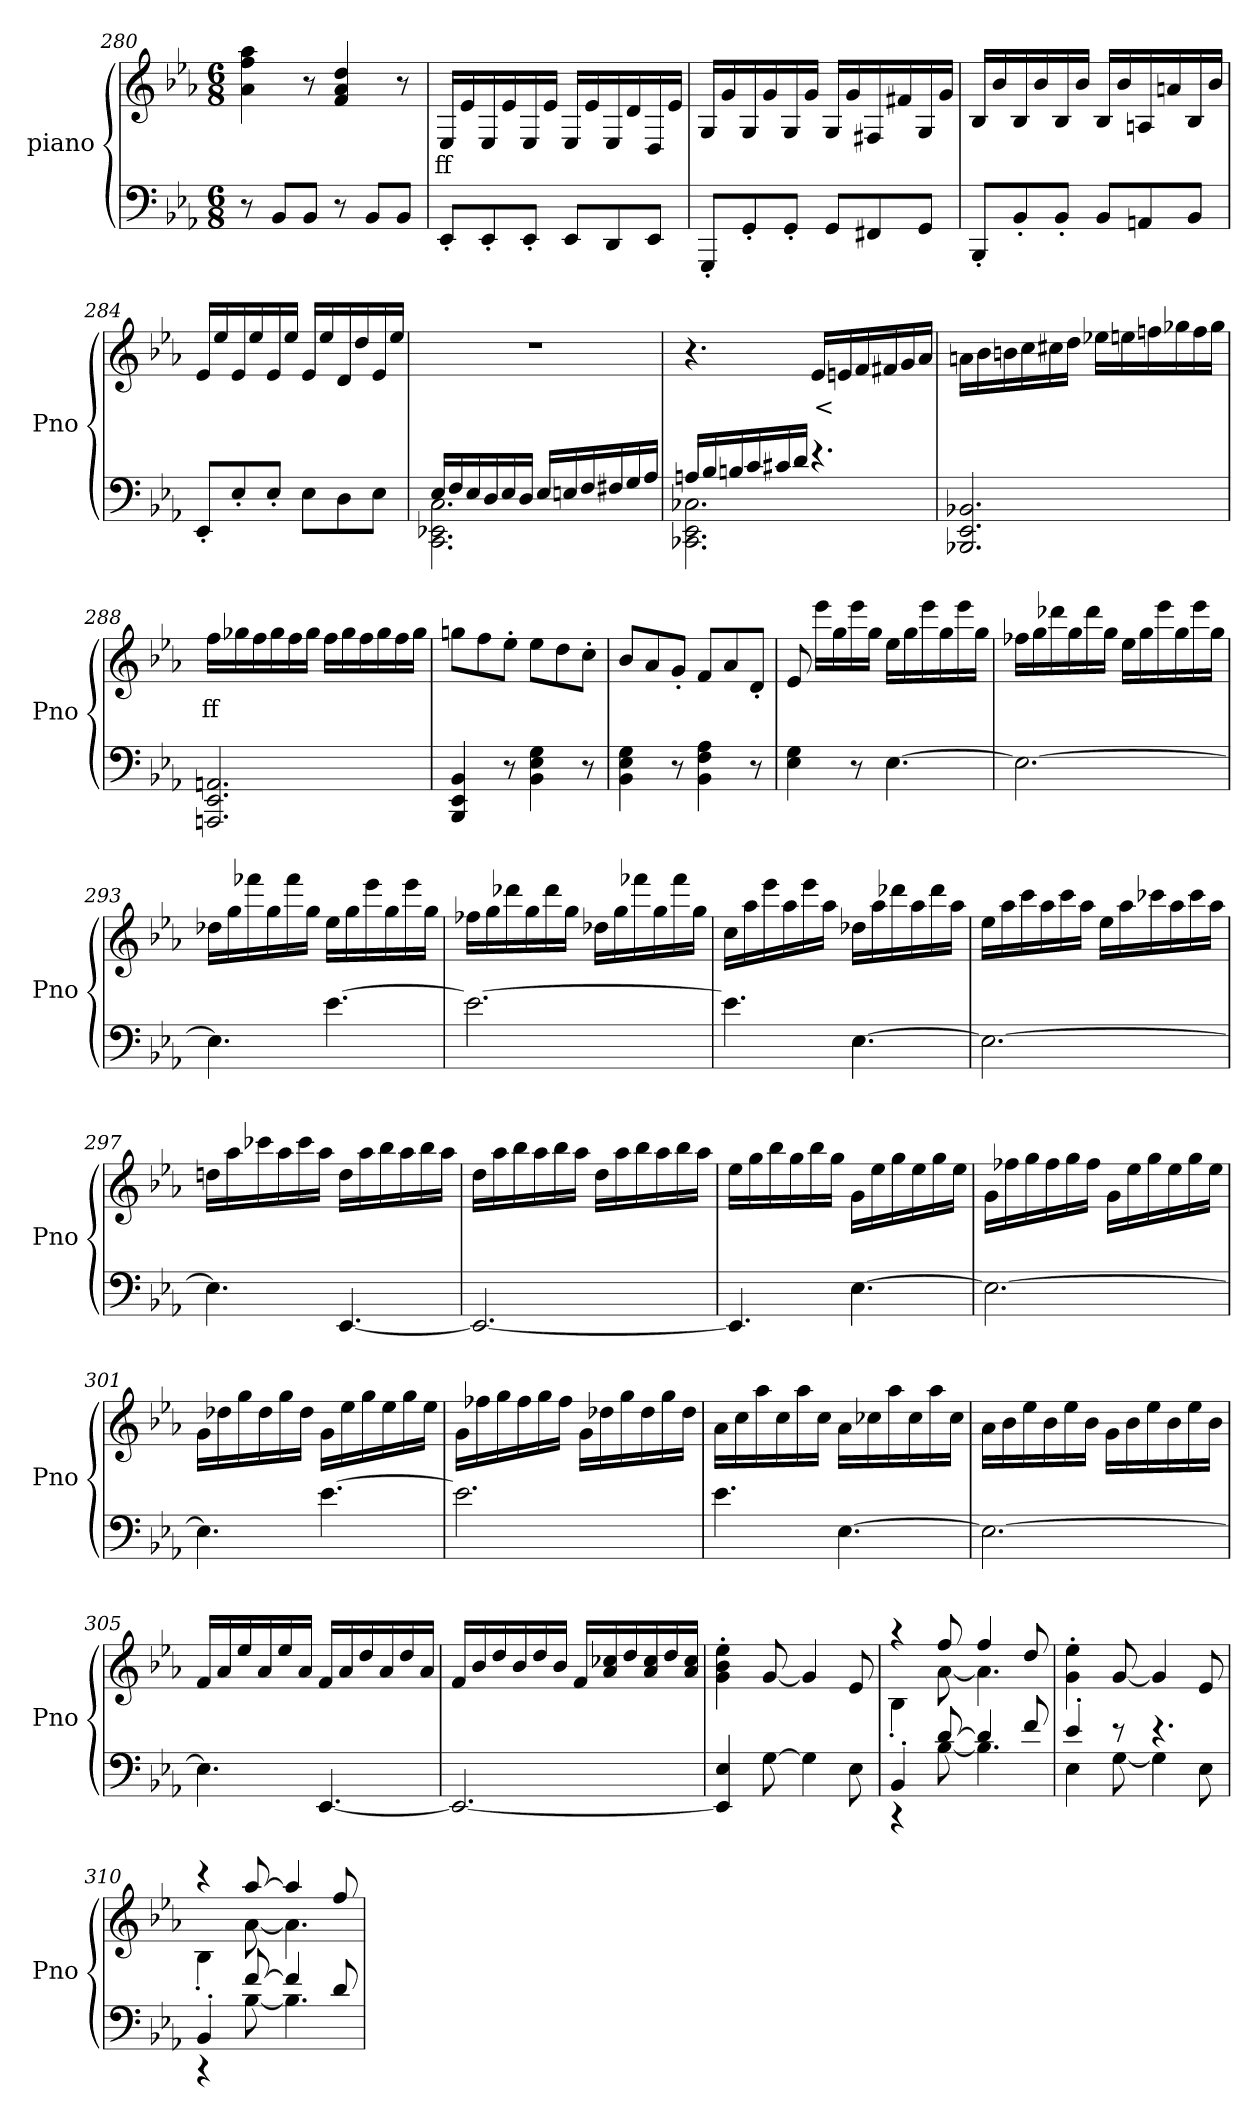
**kern	**kern	**text
*part2	*part1	*part1
*staff2	*staff1	*staff1
*I"piano	*I"piano	*
*I'Pno	*I'Pno	*
*clefF4	*clefG2	*
*k[b-e-a-]	*k[b-e-a-]	*
*M6/8	*M6/8	*
=280	=280	=280
8r	4a-\ 4ff\ 4aa-\	.
8BB-/L	.	.
8BB-/J	8r	.
8r	4f/ 4a-/ 4dd/	.
8BB-/L	.	.
8BB-/J	8r	.
=281	=281	=281
8EE-'/L	16E-/LL	ff
.	16e-/	.
8EE-'/	16E-/	.
.	16e-/	.
8EE-'/J	16E-/	.
.	16e-/JJ	.
8EE-/L	16E-/LL	.
.	16e-/	.
8DD/	16E-/	.
.	16d/	.
8EE-/J	16D/	.
.	16e-/JJ	.
!!LO:LB:g=z
=282	=282	=282
8GGG'/L	16G/LL	.
.	16g/	.
8GG'/	16G/	.
.	16g/	.
8GG'/J	16G/	.
.	16g/JJ	.
8GG/L	16G/LL	.
.	16g/	.
8FF#X/	16F#X/	.
.	16f#X/	.
8GG/J	16G/	.
.	16g/JJ	.
=283	=283	=283
8BBB-'/L	16B-/LL	.
.	16b-/	.
8BB-'/	16B-/	.
.	16b-/	.
8BB-'/J	16B-/	.
.	16b-/JJ	.
8BB-/L	16B-/LL	.
.	16b-/	.
8AAn/	16An/	.
.	16an/	.
8BB-/J	16B-/	.
.	16b-/JJ	.
=284	=284	=284
8EE-'/L	16e-/LL	.
.	16ee-/	.
8E-'/	16e-/	.
.	16ee-/	.
8E-'/J	16e-/	.
.	16ee-/JJ	.
8E-\L	16e-/LL	.
.	16ee-/	.
8D\	16d/	.
.	16dd/	.
8E-\J	16e-/	.
.	16ee-/JJ	.
=285	=285	=285
*^	*	*
16E-/LL	2.CC\ 2.EE-X\ 2.C\	2.r	.
16F/	.	.	.
16E-/	.	.	.
16D/	.	.	.
16E-/	.	.	.
16D/JJ	.	.	.
16E-/LL	.	.	.
16En/	.	.	.
16F/	.	.	.
16F#X/	.	.	.
16G/	.	.	.
16A-/JJ	.	.	.
!!LO:LB:g=z
=286	=286	=286	=286
16An/LL	2.CC-X\ 2.EE-\ 2.C-X\	4.r	.
16B-/	.	.	.
16Bn/	.	.	.
16c/	.	.	.
16c#X/	.	.	.
16d/JJ	.	.	.
4.r	.	16e-/LL	<
.	.	16en/	.
.	.	16f/	.
.	.	16f#X/	.
.	.	16g/	.
.	.	16a-/JJ	.
*v	*v	*	*
=287	=287	=287
2.BBB-X/ 2.EE-/ 2.BB-X/	16an\LL	.
.	16b-\	.
.	16bn\	.
.	16cc\	.
.	16cc#X\	.
.	16dd\JJ	.
.	16ee-X\LL	.
.	16een\	.
.	16ffn\	.
.	16gg-X\	.
.	16ff\	.
.	16gg-\JJ	.
=288	=288	=288
2.AAAn/ 2.EE-/ 2.AAn/	16ff\LL	ff
.	16gg-X\	.
.	16ff\	.
.	16gg-\	.
.	16ff\	.
.	16gg-\JJ	.
.	16ff\LL	.
.	16gg-\	.
.	16ff\	.
.	16gg-\	.
.	16ff\	.
.	16gg-\JJ	.
=289	=289	=289
4BBB-/ 4EE-/ 4BB-/	8ggn\L	.
.	8ff\	.
8r	8ee-'\J	.
4BB-\ 4E-\ 4G\	8ee-\L	.
.	8dd\	.
8r	8cc'\J	.
!!LO:LB:g=z
=290	=290	=290
4BB-\ 4E-\ 4G\	8b-/L	.
.	8a-/	.
8r	8g'/J	.
4BB-\ 4F\ 4A-\	8f/L	.
.	8a-/	.
8r	8d'/J	.
=291	=291	=291
4E-\ 4G\	8e-/	.
.	16eee-\LL	.
.	16gg\	.
8r	16eee-\	.
.	16gg\JJ	.
[4.E-\	16ee-\LL	.
.	16gg\	.
.	16eee-\	.
.	16gg\	.
.	16eee-\	.
.	16gg\JJ	.
=292	=292	=292
2.E-\_	16ff-X\LL	.
.	16gg\	.
.	16ddd-X\	.
.	16gg\	.
.	16ddd-\	.
.	16gg\JJ	.
.	16ee-\LL	.
.	16gg\	.
.	16eee-\	.
.	16gg\	.
.	16eee-\	.
.	16gg\JJ	.
=293	=293	=293
4.E-\]	16dd-X\LL	.
.	16gg\	.
.	16fff-X\	.
.	16gg\	.
.	16fff-\	.
.	16gg\JJ	.
[4.e-\	16ee-\LL	.
.	16gg\	.
.	16eee-\	.
.	16gg\	.
.	16eee-\	.
.	16gg\JJ	.
!!LO:LB:g=z
=294	=294	=294
2.e-\_	16ff-X\LL	.
.	16gg\	.
.	16ddd-X\	.
.	16gg\	.
.	16ddd-\	.
.	16gg\JJ	.
.	16dd-X\LL	.
.	16gg\	.
.	16fff-X\	.
.	16gg\	.
.	16fff-\	.
.	16gg\JJ	.
=295	=295	=295
4.e-\]	16cc\LL	.
.	16aa-\	.
.	16eee-\	.
.	16aa-\	.
.	16eee-\	.
.	16aa-\JJ	.
[4.E-\	16dd-X\LL	.
.	16aa-\	.
.	16ddd-X\	.
.	16aa-\	.
.	16ddd-\	.
.	16aa-\JJ	.
=296	=296	=296
2.E-\_	16ee-\LL	.
.	16aa-\	.
.	16ccc\	.
.	16aa-\	.
.	16ccc\	.
.	16aa-\JJ	.
.	16ee-\LL	.
.	16aa-\	.
.	16ccc-X\	.
.	16aa-\	.
.	16ccc-\	.
.	16aa-\JJ	.
!!LO:PB:g=z
=297	=297	=297
4.E-\]	16ddn\LL	.
.	16aa-\	.
.	16ccc-X\	.
.	16aa-\	.
.	16ccc-\	.
.	16aa-\JJ	.
[4.EE-/	16dd\LL	.
.	16aa-\	.
.	16bb-\	.
.	16aa-\	.
.	16bb-\	.
.	16aa-\JJ	.
=298	=298	=298
2.EE-/_	16dd\LL	.
.	16aa-\	.
.	16bb-\	.
.	16aa-\	.
.	16bb-\	.
.	16aa-\JJ	.
.	16dd\LL	.
.	16aa-\	.
.	16bb-\	.
.	16aa-\	.
.	16bb-\	.
.	16aa-\JJ	.
=299	=299	=299
4.EE-/]	16ee-\LL	.
.	16gg\	.
.	16bb-\	.
.	16gg\	.
.	16bb-\	.
.	16gg\JJ	.
[4.E-\	16g\LL	.
.	16ee-\	.
.	16gg\	.
.	16ee-\	.
.	16gg\	.
.	16ee-\JJ	.
=300	=300	=300
2.E-\_	16g\LL	.
.	16ff-X\	.
.	16gg\	.
.	16ff-\	.
.	16gg\	.
.	16ff-\JJ	.
.	16g\LL	.
.	16ee-\	.
.	16gg\	.
.	16ee-\	.
.	16gg\	.
.	16ee-\JJ	.
!!LO:LB:g=z
=301	=301	=301
4.E-\]	16g\LL	.
.	16dd-X\	.
.	16gg\	.
.	16dd-\	.
.	16gg\	.
.	16dd-\JJ	.
[4.e-\	16g\LL	.
.	16ee-\	.
.	16gg\	.
.	16ee-\	.
.	16gg\	.
.	16ee-\JJ	.
=302	=302	=302
2.e-\]	16g\LL	.
.	16ff-X\	.
.	16gg\	.
.	16ff-\	.
.	16gg\	.
.	16ff-\JJ	.
.	16g\LL	.
.	16dd-X\	.
.	16gg\	.
.	16dd-\	.
.	16gg\	.
.	16dd-\JJ	.
=303	=303	=303
4.e-\	16a-\LL	.
.	16cc\	.
.	16aa-\	.
.	16cc\	.
.	16aa-\	.
.	16cc\JJ	.
[4.E-\	16a-\LL	.
.	16cc-X\	.
.	16aa-\	.
.	16cc-\	.
.	16aa-\	.
.	16cc-\JJ	.
=304	=304	=304
2.E-\_	16a-\LL	.
.	16b-\	.
.	16ee-\	.
.	16b-\	.
.	16ee-\	.
.	16b-\JJ	.
.	16g\LL	.
.	16b-\	.
.	16ee-\	.
.	16b-\	.
.	16ee-\	.
.	16b-\JJ	.
!!LO:LB:g=z
=305	=305	=305
4.E-\]	16f/LL	.
.	16a-/	.
.	16ee-/	.
.	16a-/	.
.	16ee-/	.
.	16a-/JJ	.
[4.EE-/	16f/LL	.
.	16a-/	.
.	16dd/	.
.	16a-/	.
.	16dd/	.
.	16a-/JJ	.
=306	=306	=306
2.EE-/_	16f/LL	.
.	16b-/	.
.	16dd/	.
.	16b-/	.
.	16dd/	.
.	16b-/JJ	.
.	16f/LL	.
.	16a-/ 16cc-X/	.
.	16dd/	.
.	16a-/ 16cc-/	.
.	16dd/	.
.	16a-/ 16cc-/JJ	.
=307	=307	=307
4EE-/] 4E-/	4g\' 4b-\' 4ee-\'	.
[8G\	[8g/	.
4G\]	4g/]	.
8E-\	8e-/	.
=308	=308	=308
*^	*^	*
4BB-'/	4r	4r	4B-'\	.
[8d/	[8B-\	8ff/	[8a-\	.
4d/]	4.B-\]	4ff/	4.a-\]	.
8f/	.	8dd/	.	.
*	*	*v	*v	*
=309	=309	=309	=309
4e-'/	4E-\	4g\' 4ee-\'	.
8r	[8G\	[8g/	.
4.r	4G\]	4g/]	.
.	8E-\	8e-/	.
!!LO:LB:g=z
=310	=310	=310	=310
*	*	*^	*
4BB-'/	4r	4r	4B-'\	.
[8f/	[8B-\	[8aa-/	[8a-\	.
4f/]	4.B-\]	4aa-/]	4.a-\]	.
8d/	.	8ff/	.	.
*v	*v	*	*	*
*	*v	*v	*
=	=	=
*-	*-	*-
